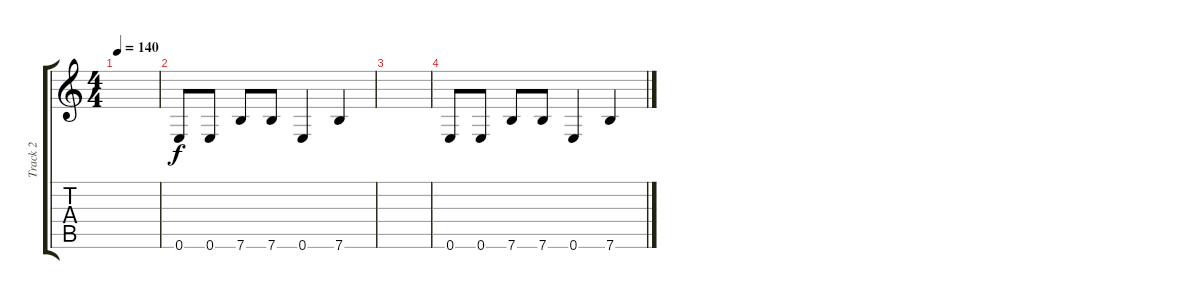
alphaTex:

\track ("Track 2" "Track 2") {instrument electricguitarjazz}
\staff {score tabs}
\tuning (E4 B3 G3 D3 A2 E2) {hide}
\ts (4 4)
\tempo 140
\clef g2
\ks c
|
0.6.8 0.6.8 7.6.8 7.6.8 0.6.4 7.6.4 |
|
0.6.8 0.6.8 7.6.8 7.6.8 0.6.4 7.6.4
